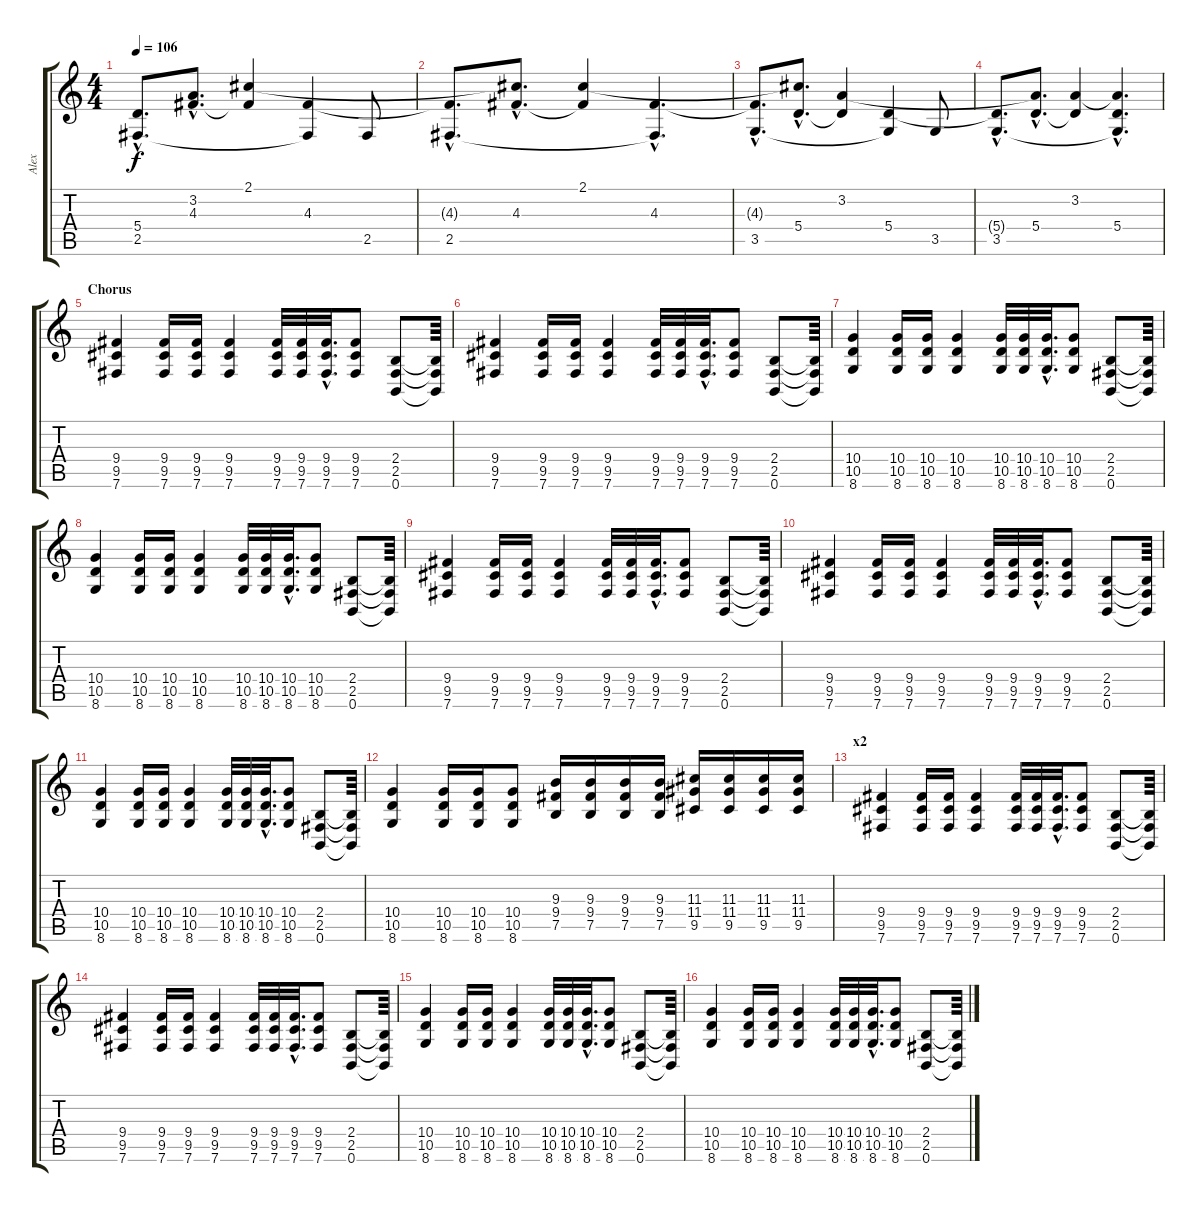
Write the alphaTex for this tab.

\track ("Alex" "Alex") {instrument electricguitarjazz}
\staff {score tabs}
\tuning (B3 Gb3 D3 A2 E2 B1) {hide}
\ts (4 4)
\tempo 106
\clef g2
\ks c
(5.4{hac t} 2.5{hac}).8{d dy f} (3.2{hac t} 4.3).8{d} (2.1 4.3{t}).4 (4.3 2.5{t}).4 2.5.8 |
(4.3{hac t} 2.5{hac}).8{d} (2.1{hac t} 4.3{hac}).8{d} (2.1 4.3{t}).4 (4.3{hac} 2.5{hac t}).4{d} |
(4.3{hac t} 3.5{hac}).8{d} (2.1{hac t} 5.4{hac}).8{d} (3.2 5.4{t}).4 (5.4 3.5{t}).4 3.5.8 |
(5.4{hac t} 3.5{hac}).8{d} (3.2{hac t} 5.4{hac}).8{d} (3.2 5.4{t}).4 (3.2{hac t} 5.4{hac} 3.5{hac t}).4{d} |
\section ("" "Chorus")
(9.4 9.5 7.6).4{instrument overdrivenguitar} (9.4 9.5 7.6).16 (9.4 9.5 7.6).16 (9.4 9.5 7.6).4 (9.4 9.5 7.6).32 (9.4 9.5 7.6).32 (9.4{hac} 9.5{hac} 7.6{hac}).32{d} (9.4 9.5 7.6).8 (2.4 2.5 0.6).8 (2.4{t} 2.5{t} 0.6{t}).64 |
(9.4 9.5 7.6).4 (9.4 9.5 7.6).16 (9.4 9.5 7.6).16 (9.4 9.5 7.6).4 (9.4 9.5 7.6).32 (9.4 9.5 7.6).32 (9.4{hac} 9.5{hac} 7.6{hac}).32{d} (9.4 9.5 7.6).8 (2.4 2.5 0.6).8 (2.4{t} 2.5{t} 0.6{t}).64 |
(10.4 10.5 8.6).4 (10.4 10.5 8.6).16 (10.4 10.5 8.6).16 (10.4 10.5 8.6).4 (10.4 10.5 8.6).32 (10.4 10.5 8.6).32 (10.4{hac} 10.5{hac} 8.6{hac}).32{d} (10.4 10.5 8.6).8 (2.4 2.5 0.6).8 (2.4{t} 2.5{t} 0.6{t}).64 |
(10.4 10.5 8.6).4 (10.4 10.5 8.6).16 (10.4 10.5 8.6).16 (10.4 10.5 8.6).4 (10.4 10.5 8.6).32 (10.4 10.5 8.6).32 (10.4{hac} 10.5{hac} 8.6{hac}).32{d} (10.4 10.5 8.6).8 (2.4 2.5 0.6).8 (2.4{t} 2.5{t} 0.6{t}).64 |
(9.4 9.5 7.6).4 (9.4 9.5 7.6).16 (9.4 9.5 7.6).16 (9.4 9.5 7.6).4 (9.4 9.5 7.6).32 (9.4 9.5 7.6).32 (9.4{hac} 9.5{hac} 7.6{hac}).32{d} (9.4 9.5 7.6).8 (2.4 2.5 0.6).8 (2.4{t} 2.5{t} 0.6{t}).64 |
(9.4 9.5 7.6).4 (9.4 9.5 7.6).16 (9.4 9.5 7.6).16 (9.4 9.5 7.6).4 (9.4 9.5 7.6).32 (9.4 9.5 7.6).32 (9.4{hac} 9.5{hac} 7.6{hac}).32{d} (9.4 9.5 7.6).8 (2.4 2.5 0.6).8 (2.4{t} 2.5{t} 0.6{t}).64 |
(10.4 10.5 8.6).4 (10.4 10.5 8.6).16 (10.4 10.5 8.6).16 (10.4 10.5 8.6).4 (10.4 10.5 8.6).32 (10.4 10.5 8.6).32 (10.4{hac} 10.5{hac} 8.6{hac}).32{d} (10.4 10.5 8.6).8 (2.4 2.5 0.6).8 (2.4{t} 2.5{t} 0.6{t}).64 |
(10.4 10.5 8.6).4 (10.4 10.5 8.6).16 (10.4 10.5 8.6).16 (10.4 10.5 8.6).8 (9.3 9.4 7.5).16 (9.3 9.4 7.5).16 (9.3 9.4 7.5).16 (9.3 9.4 7.5).16 (11.3 11.4 9.5).16 (11.3 11.4 9.5).16 (11.3 11.4 9.5).16 (11.3 11.4 9.5).16 |
\section ("" "x2")
(9.4 9.5 7.6).4 (9.4 9.5 7.6).16 (9.4 9.5 7.6).16 (9.4 9.5 7.6).4 (9.4 9.5 7.6).32 (9.4 9.5 7.6).32 (9.4{hac} 9.5{hac} 7.6{hac}).32{d} (9.4 9.5 7.6).8 (2.4 2.5 0.6).8 (2.4{t} 2.5{t} 0.6{t}).64 |
(9.4 9.5 7.6).4 (9.4 9.5 7.6).16 (9.4 9.5 7.6).16 (9.4 9.5 7.6).4 (9.4 9.5 7.6).32 (9.4 9.5 7.6).32 (9.4{hac} 9.5{hac} 7.6{hac}).32{d} (9.4 9.5 7.6).8 (2.4 2.5 0.6).8 (2.4{t} 2.5{t} 0.6{t}).64 |
(10.4 10.5 8.6).4 (10.4 10.5 8.6).16 (10.4 10.5 8.6).16 (10.4 10.5 8.6).4 (10.4 10.5 8.6).32 (10.4 10.5 8.6).32 (10.4{hac} 10.5{hac} 8.6{hac}).32{d} (10.4 10.5 8.6).8 (2.4 2.5 0.6).8 (2.4{t} 2.5{t} 0.6{t}).64 |
(10.4 10.5 8.6).4 (10.4 10.5 8.6).16 (10.4 10.5 8.6).16 (10.4 10.5 8.6).4 (10.4 10.5 8.6).32 (10.4 10.5 8.6).32 (10.4{hac} 10.5{hac} 8.6{hac}).32{d} (10.4 10.5 8.6).8 (2.4 2.5 0.6).8 (2.4{t} 2.5{t} 0.6{t}).64
